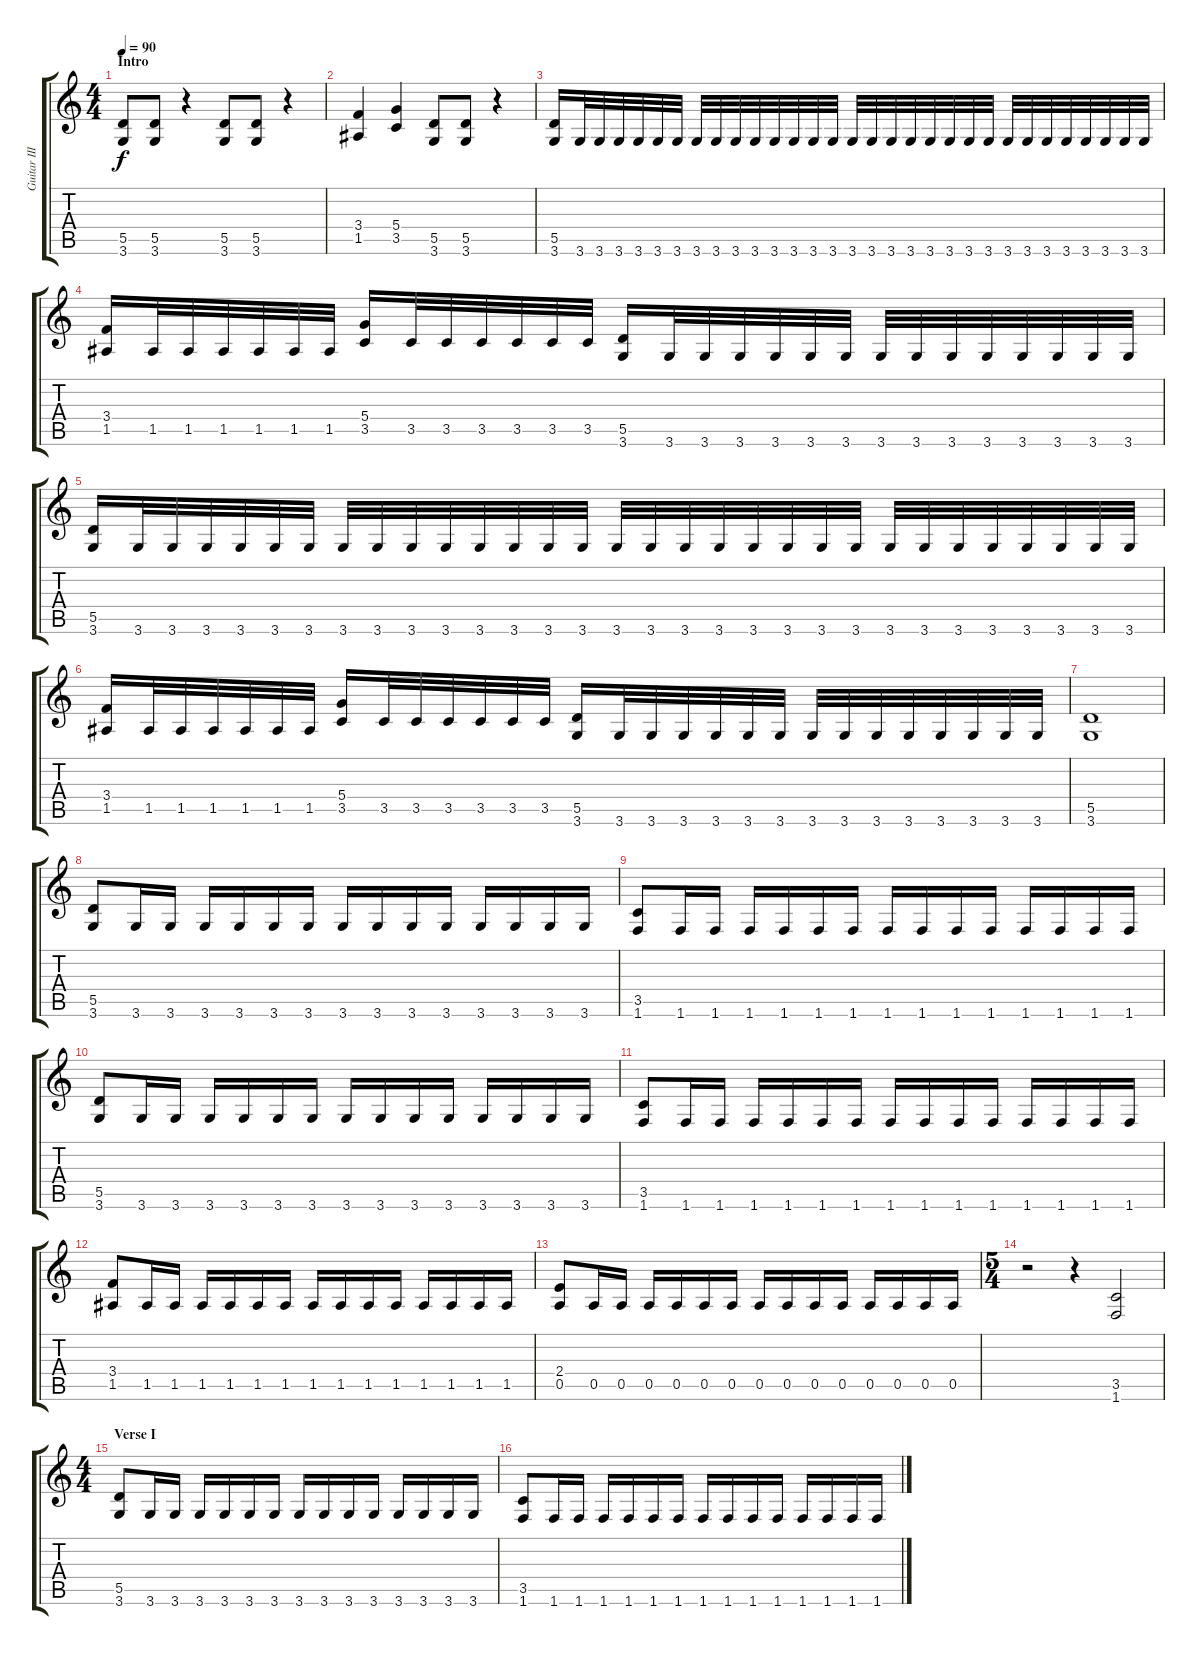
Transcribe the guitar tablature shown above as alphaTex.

\track ("Guitar III" "Guitar III") {instrument distortionguitar}
\staff {score tabs}
\tuning (E4 B3 G3 D3 A2 E2) {hide}
\ts (4 4)
\section ("" "Intro")
\tempo 90
\clef g2
\ks c
(5.5 3.6).8{dy f instrument distortionguitar} (5.5 3.6).8 r.4 (5.5 3.6).8 (5.5 3.6).8 r.4 |
(3.4 1.5).4 (5.4 3.5).4 (5.5 3.6).8 (5.5 3.6).8 r.4 |
(5.5 3.6).16 3.6.32 3.6.32 3.6.32 3.6.32 3.6.32 3.6.32 3.6.32 3.6.32 3.6.32 3.6.32 3.6.32 3.6.32 3.6.32 3.6.32 3.6.32 3.6.32 3.6.32 3.6.32 3.6.32 3.6.32 3.6.32 3.6.32 3.6.32 3.6.32 3.6.32 3.6.32 3.6.32 3.6.32 3.6.32 3.6.32 |
(3.4 1.5).16 1.5.32 1.5.32 1.5.32 1.5.32 1.5.32 1.5.32 (5.4 3.5).16 3.5.32 3.5.32 3.5.32 3.5.32 3.5.32 3.5.32 (5.5 3.6).16 3.6.32 3.6.32 3.6.32 3.6.32 3.6.32 3.6.32 3.6.32 3.6.32 3.6.32 3.6.32 3.6.32 3.6.32 3.6.32 3.6.32 |
(5.5 3.6).16 3.6.32 3.6.32 3.6.32 3.6.32 3.6.32 3.6.32 3.6.32 3.6.32 3.6.32 3.6.32 3.6.32 3.6.32 3.6.32 3.6.32 3.6.32 3.6.32 3.6.32 3.6.32 3.6.32 3.6.32 3.6.32 3.6.32 3.6.32 3.6.32 3.6.32 3.6.32 3.6.32 3.6.32 3.6.32 3.6.32 |
(3.4 1.5).16 1.5.32 1.5.32 1.5.32 1.5.32 1.5.32 1.5.32 (5.4 3.5).16 3.5.32 3.5.32 3.5.32 3.5.32 3.5.32 3.5.32 (5.5 3.6).16 3.6.32 3.6.32 3.6.32 3.6.32 3.6.32 3.6.32 3.6.32 3.6.32 3.6.32 3.6.32 3.6.32 3.6.32 3.6.32 3.6.32 |
(5.5 3.6).1 |
(5.5 3.6).8 3.6.16 3.6.16 3.6.16 3.6.16 3.6.16 3.6.16 3.6.16 3.6.16 3.6.16 3.6.16 3.6.16 3.6.16 3.6.16 3.6.16 |
(3.5 1.6).8 1.6.16 1.6.16 1.6.16 1.6.16 1.6.16 1.6.16 1.6.16 1.6.16 1.6.16 1.6.16 1.6.16 1.6.16 1.6.16 1.6.16 |
(5.5 3.6).8 3.6.16 3.6.16 3.6.16 3.6.16 3.6.16 3.6.16 3.6.16 3.6.16 3.6.16 3.6.16 3.6.16 3.6.16 3.6.16 3.6.16 |
(3.5 1.6).8 1.6.16 1.6.16 1.6.16 1.6.16 1.6.16 1.6.16 1.6.16 1.6.16 1.6.16 1.6.16 1.6.16 1.6.16 1.6.16 1.6.16 |
(3.4 1.5).8 1.5.16 1.5.16 1.5.16 1.5.16 1.5.16 1.5.16 1.5.16 1.5.16 1.5.16 1.5.16 1.5.16 1.5.16 1.5.16 1.5.16 |
(2.4 0.5).8 0.5.16 0.5.16 0.5.16 0.5.16 0.5.16 0.5.16 0.5.16 0.5.16 0.5.16 0.5.16 0.5.16 0.5.16 0.5.16 0.5.16 |
\ts (5 4)
r.2 r.4 (3.5 1.6).2 |
\ts (4 4)
\section ("" "Verse I")
(5.5 3.6).8 3.6.16 3.6.16 3.6.16 3.6.16 3.6.16 3.6.16 3.6.16 3.6.16 3.6.16 3.6.16 3.6.16 3.6.16 3.6.16 3.6.16 |
(3.5 1.6).8 1.6.16 1.6.16 1.6.16 1.6.16 1.6.16 1.6.16 1.6.16 1.6.16 1.6.16 1.6.16 1.6.16 1.6.16 1.6.16 1.6.16
